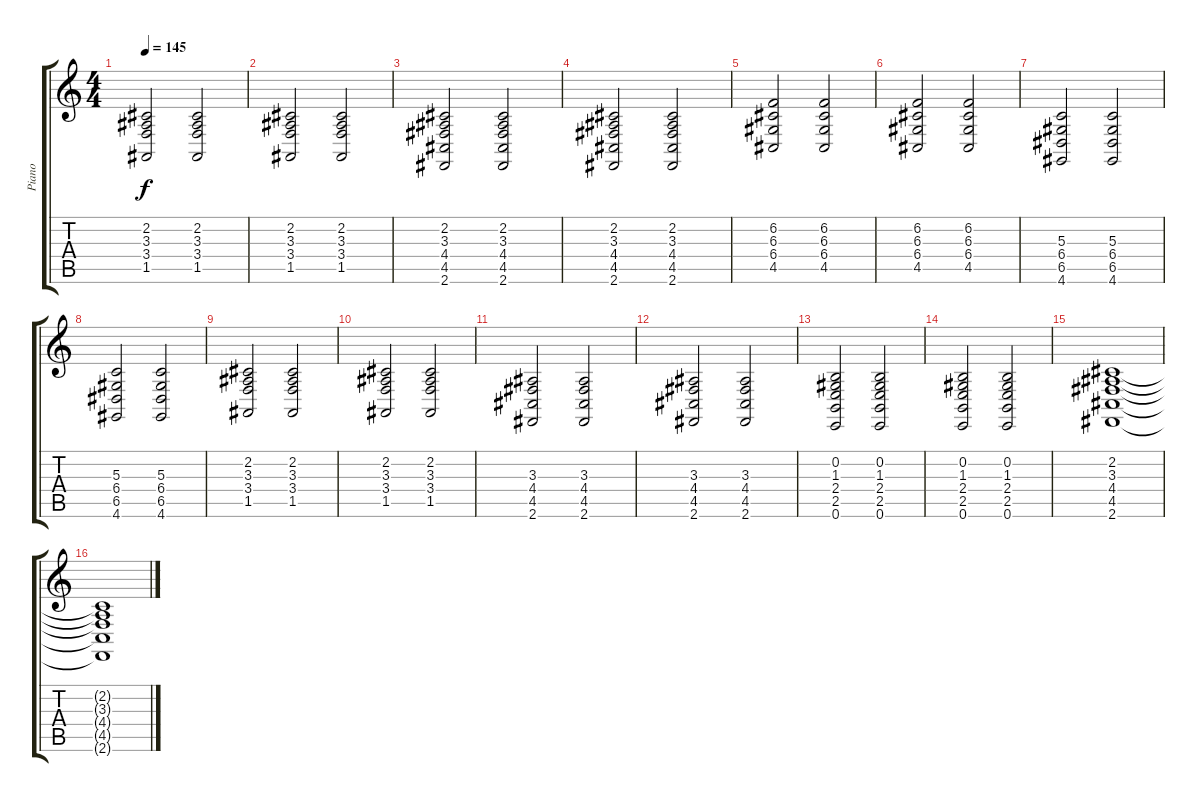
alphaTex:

\track ("Piano" "Piano") {instrument acousticgrandpiano}
\staff {score tabs}
\tuning (E4 B3 G3 D3 A2 E2) {hide}
\ts (4 4)
\tempo 145
\clef g2
\ks c
(2.2 3.3 3.4 1.5).2{dy f} (2.2 3.3 3.4 1.5).2 |
(2.2 3.3 3.4 1.5).2 (2.2 3.3 3.4 1.5).2 |
(2.2 3.3 4.4 4.5 2.6).2 (2.2 3.3 4.4 4.5 2.6).2 |
(2.2 3.3 4.4 4.5 2.6).2 (2.2 3.3 4.4 4.5 2.6).2 |
(6.2 6.3 6.4 4.5).2 (6.2 6.3 6.4 4.5).2 |
(6.2 6.3 6.4 4.5).2 (6.2 6.3 6.4 4.5).2 |
(5.3 6.4 6.5 4.6).2 (5.3 6.4 6.5 4.6).2 |
(5.3 6.4 6.5 4.6).2 (5.3 6.4 6.5 4.6).2 |
(2.2 3.3 3.4 1.5).2 (2.2 3.3 3.4 1.5).2 |
(2.2 3.3 3.4 1.5).2 (2.2 3.3 3.4 1.5).2 |
(3.3 4.4 4.5 2.6).2 (3.3 4.4 4.5 2.6).2 |
(3.3 4.4 4.5 2.6).2 (3.3 4.4 4.5 2.6).2 |
(0.2 1.3 2.4 2.5 0.6).2 (0.2 1.3 2.4 2.5 0.6).2 |
(0.2 1.3 2.4 2.5 0.6).2 (0.2 1.3 2.4 2.5 0.6).2 |
(2.2 3.3 4.4 4.5 2.6).1 |
(2.2{t} 3.3{t} 4.4{t} 4.5{t} 2.6{t}).1
